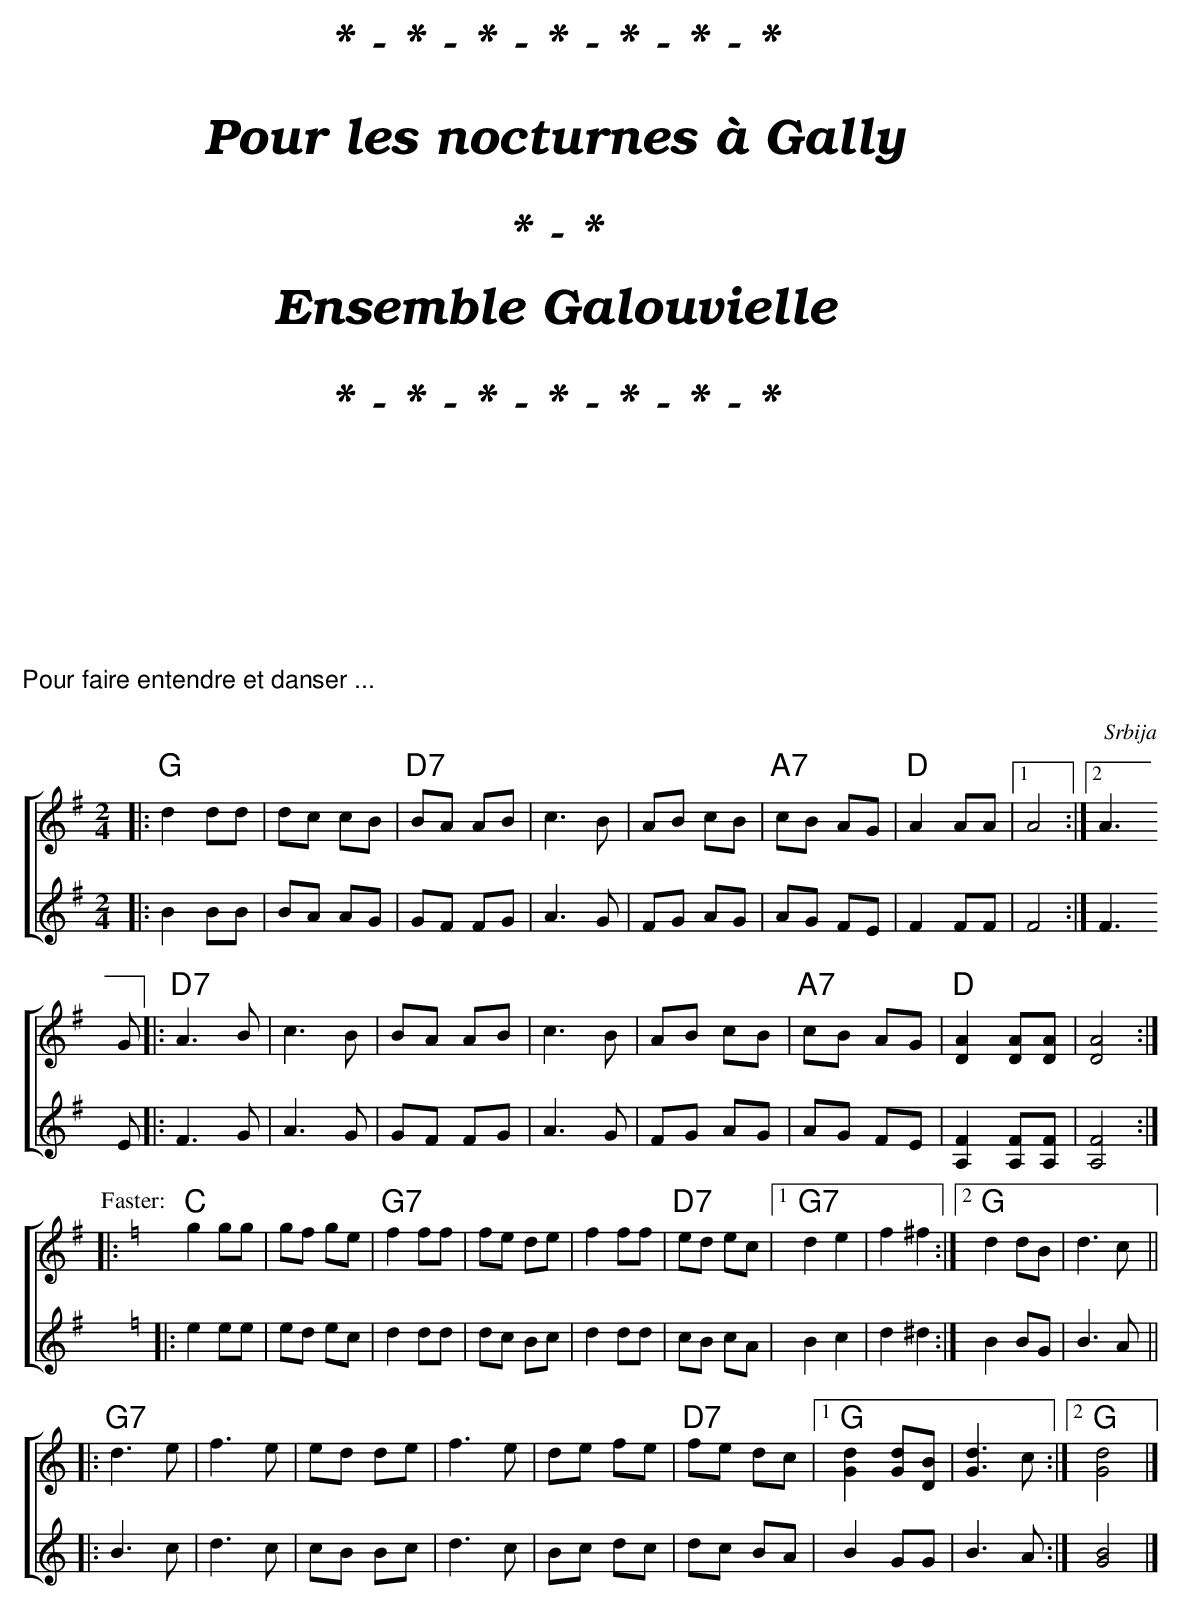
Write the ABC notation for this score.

X:1
T: Setnja
O: Srbija
M: 2/4
L: 1/8
K: G
P: Slowly:
%%score [1 2]
V:1
|: "G"d2 dd | dc cB | "D7"BA AB | c3B |\
AB cB | "A7"cB AG |"D"A2 AA |1 A4 :|2 A3
G |: "D7"A3B | c3B | BA AB | c3B | \
AB cB | "A7"cB AG | "D"[AD]2[AD][AD] | [A4D4] :|
V:2
|: B2 BB | BA AG | GF FG | A3G | \
FG AG | AG FE | F2FF |1 F4 :|2 F3
E |: F3G | A3G | GF FG | A3G | \
FG AG | AG FE | [F2A,2] [FA,][FA,] | [F4A,4] :|
V:1
P: Faster:
K: C
|: "C"g2gg | gf ge | "G7"f2ff | fe de | \
 f2ff | "D7"ed ec |1 "G7"d2e2 | f2 ^f2 :|2 "G"d2dB | d3c ||
|: "G7" d3e | f3e | ed de | f3e | \
 de fe | "D7"fe dc |1 "G"[d2G2] [dG][BD] | [d3G3] [c] :|2 "G"[d4G4] |]
V:2
P: Faster:
K: C
|: e2ee | ed ec | d2dd | dc Bc | \
 d2dd | cB cA |1 B2c2 | d2^d2 :|2 B2BG | B3A ||
|:  B3c | d3c | cB Bc | d3c | \
Bc dc | dc BA |1 B2GG | B3A :|2 [B4G4] |]
